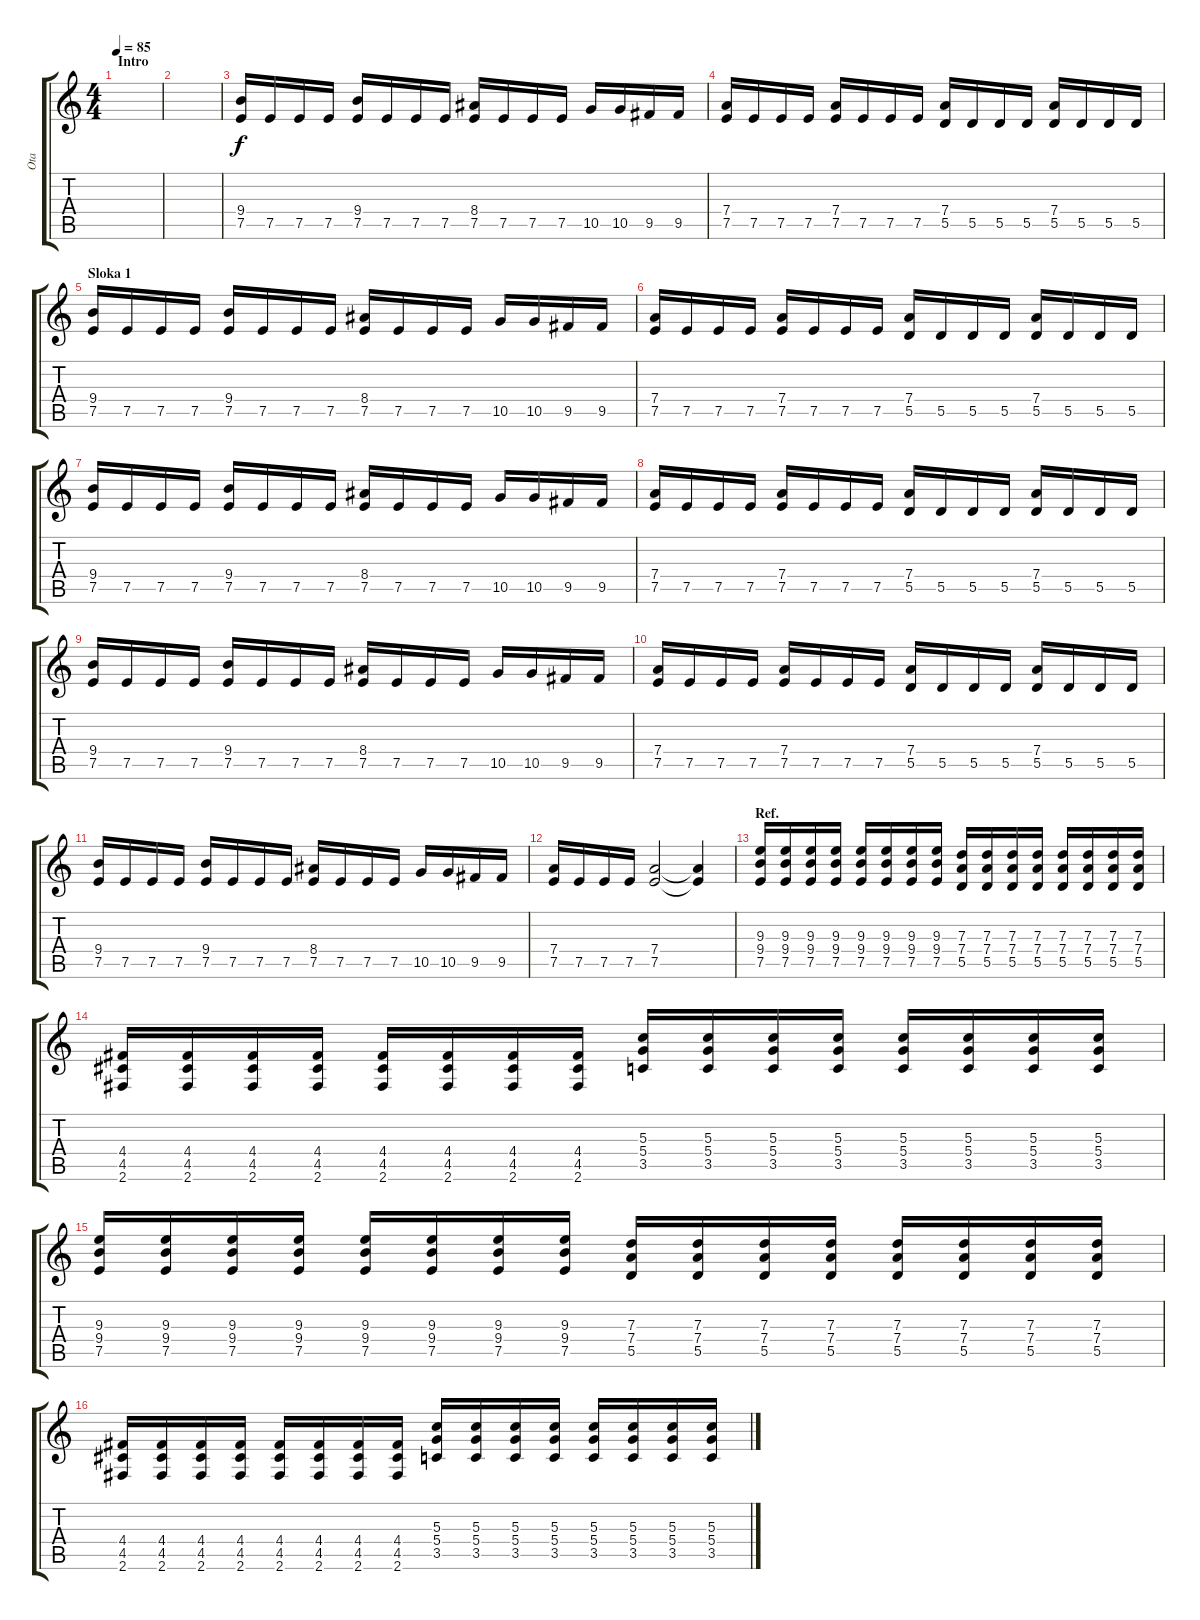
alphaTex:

\track ("Ota" "Ota") {instrument distortionguitar}
\staff {score tabs}
\tuning (E4 B3 G3 D3 A2 E2) {hide}
\ts (4 4)
\section ("" "Intro")
\tempo 85
\clef g2
\ks c
|
|
(9.4 7.5).16 7.5.16 7.5.16 7.5.16 (9.4 7.5).16 7.5.16 7.5.16 7.5.16 (8.4 7.5).16 7.5.16 7.5.16 7.5.16 10.5.16 10.5.16 9.5.16 9.5.16 |
(7.4 7.5).16 7.5.16 7.5.16 7.5.16 (7.4 7.5).16 7.5.16 7.5.16 7.5.16 (7.4 5.5).16 5.5.16 5.5.16 5.5.16 (7.4 5.5).16 5.5.16 5.5.16 5.5.16 |
\section ("" "Sloka 1")
(9.4 7.5).16 7.5.16 7.5.16 7.5.16 (9.4 7.5).16 7.5.16 7.5.16 7.5.16 (8.4 7.5).16 7.5.16 7.5.16 7.5.16 10.5.16 10.5.16 9.5.16 9.5.16 |
(7.4 7.5).16 7.5.16 7.5.16 7.5.16 (7.4 7.5).16 7.5.16 7.5.16 7.5.16 (7.4 5.5).16 5.5.16 5.5.16 5.5.16 (7.4 5.5).16 5.5.16 5.5.16 5.5.16 |
(9.4 7.5).16 7.5.16 7.5.16 7.5.16 (9.4 7.5).16 7.5.16 7.5.16 7.5.16 (8.4 7.5).16 7.5.16 7.5.16 7.5.16 10.5.16 10.5.16 9.5.16 9.5.16 |
(7.4 7.5).16 7.5.16 7.5.16 7.5.16 (7.4 7.5).16 7.5.16 7.5.16 7.5.16 (7.4 5.5).16 5.5.16 5.5.16 5.5.16 (7.4 5.5).16 5.5.16 5.5.16 5.5.16 |
(9.4 7.5).16 7.5.16 7.5.16 7.5.16 (9.4 7.5).16 7.5.16 7.5.16 7.5.16 (8.4 7.5).16 7.5.16 7.5.16 7.5.16 10.5.16 10.5.16 9.5.16 9.5.16 |
(7.4 7.5).16 7.5.16 7.5.16 7.5.16 (7.4 7.5).16 7.5.16 7.5.16 7.5.16 (7.4 5.5).16 5.5.16 5.5.16 5.5.16 (7.4 5.5).16 5.5.16 5.5.16 5.5.16 |
(9.4 7.5).16 7.5.16 7.5.16 7.5.16 (9.4 7.5).16 7.5.16 7.5.16 7.5.16 (8.4 7.5).16 7.5.16 7.5.16 7.5.16 10.5.16 10.5.16 9.5.16 9.5.16 |
(7.4 7.5).16 7.5.16 7.5.16 7.5.16 (7.4 7.5).2 (7.4{t} 7.5{t}).4 |
\section ("" "Ref.")
(9.3 9.4 7.5).16 (9.3 9.4 7.5).16 (9.3 9.4 7.5).16 (9.3 9.4 7.5).16 (9.3 9.4 7.5).16 (9.3 9.4 7.5).16 (9.3 9.4 7.5).16 (9.3 9.4 7.5).16 (7.3 7.4 5.5).16 (7.3 7.4 5.5).16 (7.3 7.4 5.5).16 (7.3 7.4 5.5).16 (7.3 7.4 5.5).16 (7.3 7.4 5.5).16 (7.3 7.4 5.5).16 (7.3 7.4 5.5).16 |
(4.4 4.5 2.6).16 (4.4 4.5 2.6).16 (4.4 4.5 2.6).16 (4.4 4.5 2.6).16 (4.4 4.5 2.6).16 (4.4 4.5 2.6).16 (4.4 4.5 2.6).16 (4.4 4.5 2.6).16 (5.3 5.4 3.5).16 (5.3 5.4 3.5).16 (5.3 5.4 3.5).16 (5.3 5.4 3.5).16 (5.3 5.4 3.5).16 (5.3 5.4 3.5).16 (5.3 5.4 3.5).16 (5.3 5.4 3.5).16 |
(9.3 9.4 7.5).16 (9.3 9.4 7.5).16 (9.3 9.4 7.5).16 (9.3 9.4 7.5).16 (9.3 9.4 7.5).16 (9.3 9.4 7.5).16 (9.3 9.4 7.5).16 (9.3 9.4 7.5).16 (7.3 7.4 5.5).16 (7.3 7.4 5.5).16 (7.3 7.4 5.5).16 (7.3 7.4 5.5).16 (7.3 7.4 5.5).16 (7.3 7.4 5.5).16 (7.3 7.4 5.5).16 (7.3 7.4 5.5).16 |
(4.4 4.5 2.6).16 (4.4 4.5 2.6).16 (4.4 4.5 2.6).16 (4.4 4.5 2.6).16 (4.4 4.5 2.6).16 (4.4 4.5 2.6).16 (4.4 4.5 2.6).16 (4.4 4.5 2.6).16 (5.3 5.4 3.5).16 (5.3 5.4 3.5).16 (5.3 5.4 3.5).16 (5.3 5.4 3.5).16 (5.3 5.4 3.5).16 (5.3 5.4 3.5).16 (5.3 5.4 3.5).16 (5.3 5.4 3.5).16
